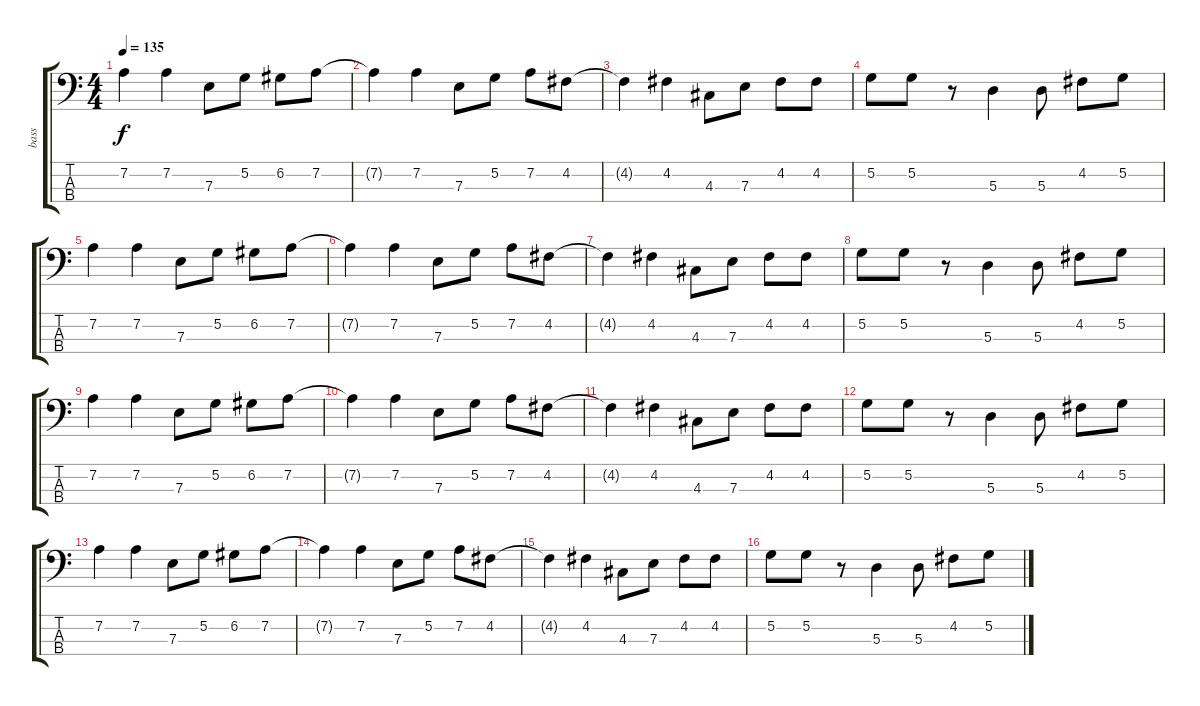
\track ("bass" "bass") {instrument electricbassfinger}
\staff {score tabs}
\tuning (G2 D2 A1 E1) {hide}
\ts (4 4)
\tempo 135
\clef f4
\ks c
7.2.4{dy f} 7.2.4 7.3.8 5.2.8 6.2.8 7.2.8 |
7.2{t}.4 7.2.4 7.3.8 5.2.8 7.2.8 4.2.8 |
4.2{t}.4 4.2.4 4.3.8 7.3.8 4.2.8 4.2.8 |
5.2.8 5.2.8 r.8 5.3.4 5.3.8 4.2.8 5.2.8 |
7.2.4 7.2.4 7.3.8 5.2.8 6.2.8 7.2.8 |
7.2{t}.4 7.2.4 7.3.8 5.2.8 7.2.8 4.2.8 |
4.2{t}.4 4.2.4 4.3.8 7.3.8 4.2.8 4.2.8 |
5.2.8 5.2.8 r.8 5.3.4 5.3.8 4.2.8 5.2.8 |
7.2.4 7.2.4 7.3.8 5.2.8 6.2.8 7.2.8 |
7.2{t}.4 7.2.4 7.3.8 5.2.8 7.2.8 4.2.8 |
4.2{t}.4 4.2.4 4.3.8 7.3.8 4.2.8 4.2.8 |
5.2.8 5.2.8 r.8 5.3.4 5.3.8 4.2.8 5.2.8 |
7.2.4 7.2.4 7.3.8 5.2.8 6.2.8 7.2.8 |
7.2{t}.4 7.2.4 7.3.8 5.2.8 7.2.8 4.2.8 |
4.2{t}.4 4.2.4 4.3.8 7.3.8 4.2.8 4.2.8 |
5.2.8 5.2.8 r.8 5.3.4 5.3.8 4.2.8 5.2.8
